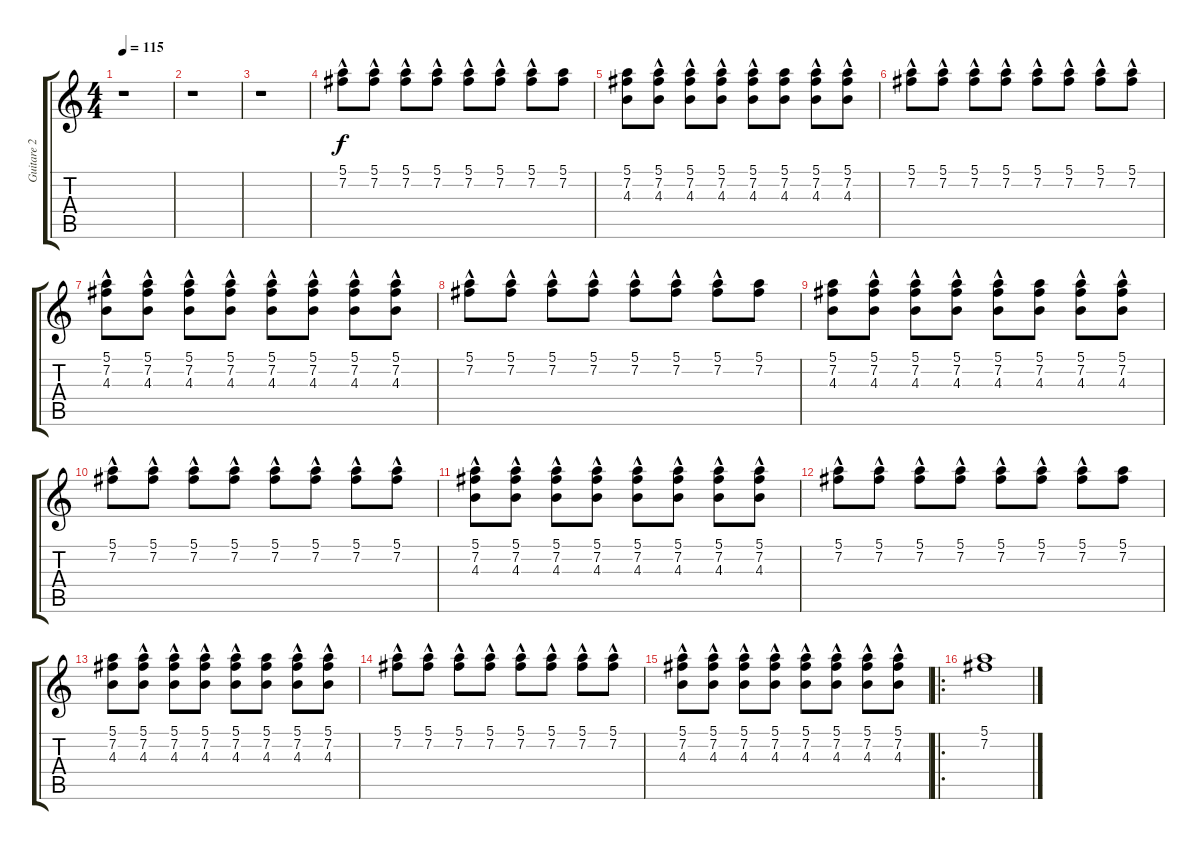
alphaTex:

\track ("Guitare 2" "Guitare 2") {instrument electricguitarjazz}
\staff {score tabs}
\tuning (E4 B3 G3 D3 A2 D2) {hide}
\ts (4 4)
\tempo 115
\clef g2
\ks c
r.1{dy f} |
r.1 |
r.1 |
(5.1 7.2{hac}).8{volume 11} (5.1 7.2{hac}).8 (5.1 7.2{hac}).8 (5.1 7.2{hac}).8 (5.1 7.2{hac}).8 (5.1 7.2{hac}).8 (5.1 7.2{hac}).8 (5.1 7.2).8 |
(5.1 7.2 4.3).8 (5.1 7.2{hac} 4.3).8 (5.1 7.2{hac} 4.3).8 (5.1 7.2{hac} 4.3).8 (5.1 7.2{hac} 4.3).8 (5.1 7.2 4.3).8 (5.1 7.2{hac} 4.3).8 (5.1 7.2{hac} 4.3).8 |
(5.1 7.2{hac}).8 (5.1 7.2{hac}).8 (5.1 7.2{hac}).8 (5.1 7.2{hac}).8 (5.1 7.2{hac}).8 (5.1 7.2{hac}).8 (5.1 7.2{hac}).8 (5.1 7.2{hac}).8 |
(5.1 7.2{hac} 4.3).8 (5.1 7.2{hac} 4.3).8 (5.1 7.2{hac} 4.3).8 (5.1 7.2{hac} 4.3).8 (5.1 7.2{hac} 4.3).8 (5.1 7.2{hac} 4.3).8 (5.1 7.2{hac} 4.3).8 (5.1 7.2{hac} 4.3).8 |
(5.1 7.2{hac}).8{volume 11} (5.1 7.2{hac}).8 (5.1 7.2{hac}).8 (5.1 7.2{hac}).8 (5.1 7.2{hac}).8 (5.1 7.2{hac}).8 (5.1 7.2{hac}).8 (5.1 7.2).8 |
(5.1 7.2 4.3).8 (5.1 7.2{hac} 4.3).8 (5.1 7.2{hac} 4.3).8 (5.1 7.2{hac} 4.3).8 (5.1 7.2{hac} 4.3).8 (5.1 7.2 4.3).8 (5.1 7.2{hac} 4.3).8 (5.1 7.2{hac} 4.3).8 |
(5.1 7.2{hac}).8 (5.1 7.2{hac}).8 (5.1 7.2{hac}).8 (5.1 7.2{hac}).8 (5.1 7.2{hac}).8 (5.1 7.2{hac}).8 (5.1 7.2{hac}).8 (5.1 7.2{hac}).8 |
(5.1 7.2{hac} 4.3).8 (5.1 7.2{hac} 4.3).8 (5.1 7.2{hac} 4.3).8 (5.1 7.2{hac} 4.3).8 (5.1 7.2{hac} 4.3).8 (5.1 7.2{hac} 4.3).8 (5.1 7.2{hac} 4.3).8 (5.1 7.2{hac} 4.3).8 |
(5.1 7.2{hac}).8{volume 11} (5.1 7.2{hac}).8 (5.1 7.2{hac}).8 (5.1 7.2{hac}).8 (5.1 7.2{hac}).8 (5.1 7.2{hac}).8 (5.1 7.2{hac}).8 (5.1 7.2).8 |
(5.1 7.2 4.3).8 (5.1 7.2{hac} 4.3).8 (5.1 7.2{hac} 4.3).8 (5.1 7.2{hac} 4.3).8 (5.1 7.2{hac} 4.3).8 (5.1 7.2 4.3).8 (5.1 7.2{hac} 4.3).8 (5.1 7.2{hac} 4.3).8 |
(5.1 7.2{hac}).8 (5.1 7.2{hac}).8 (5.1 7.2{hac}).8 (5.1 7.2{hac}).8 (5.1 7.2{hac}).8 (5.1 7.2{hac}).8 (5.1 7.2{hac}).8 (5.1 7.2{hac}).8 |
(5.1 7.2{hac} 4.3).8 (5.1 7.2{hac} 4.3).8 (5.1 7.2{hac} 4.3).8 (5.1 7.2{hac} 4.3).8 (5.1 7.2{hac} 4.3).8 (5.1 7.2{hac} 4.3).8 (5.1 7.2{hac} 4.3).8 (5.1 7.2{hac} 4.3).8 |
\ro
(5.1 7.2).1
